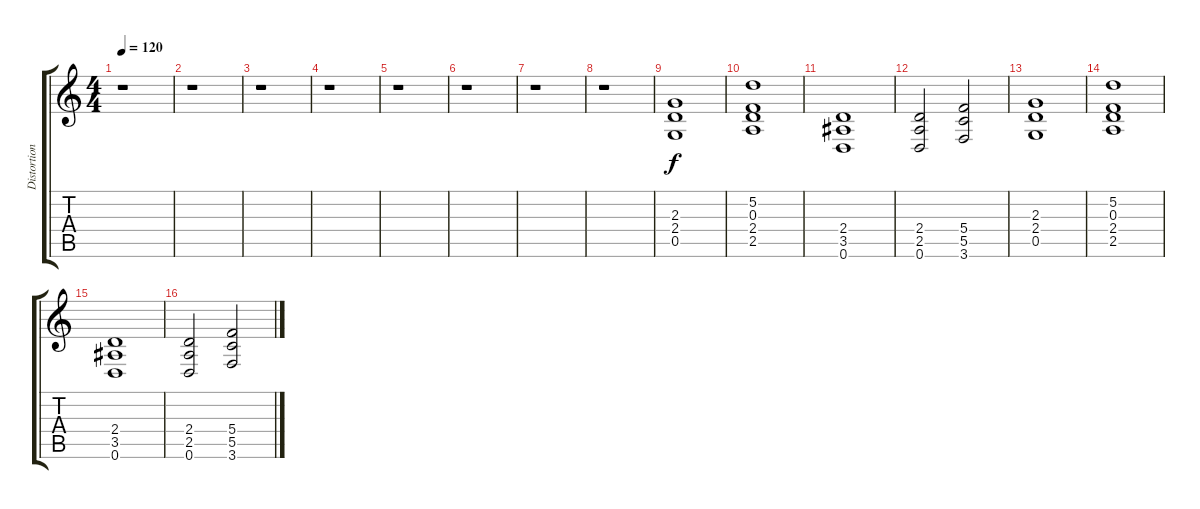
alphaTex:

\track ("Distortion 1" "Distortion") {instrument distortionguitar}
\staff {score tabs}
\tuning (D4 A3 F3 C3 G2 D2) {hide}
\ts (4 4)
\tempo 120
\clef g2
\ks c
r.1{dy f} |
r.1 |
r.1 |
r.1 |
r.1 |
r.1 |
r.1 |
r.1 |
(2.3 2.4 0.5).1 |
(5.2 0.3 2.4 2.5).1 |
(2.4 3.5 0.6).1 |
(2.4 2.5 0.6).2 (5.4 5.5 3.6).2 |
(2.3 2.4 0.5).1 |
(5.2 0.3 2.4 2.5).1 |
(2.4 3.5 0.6).1 |
(2.4 2.5 0.6).2 (5.4 5.5 3.6).2
